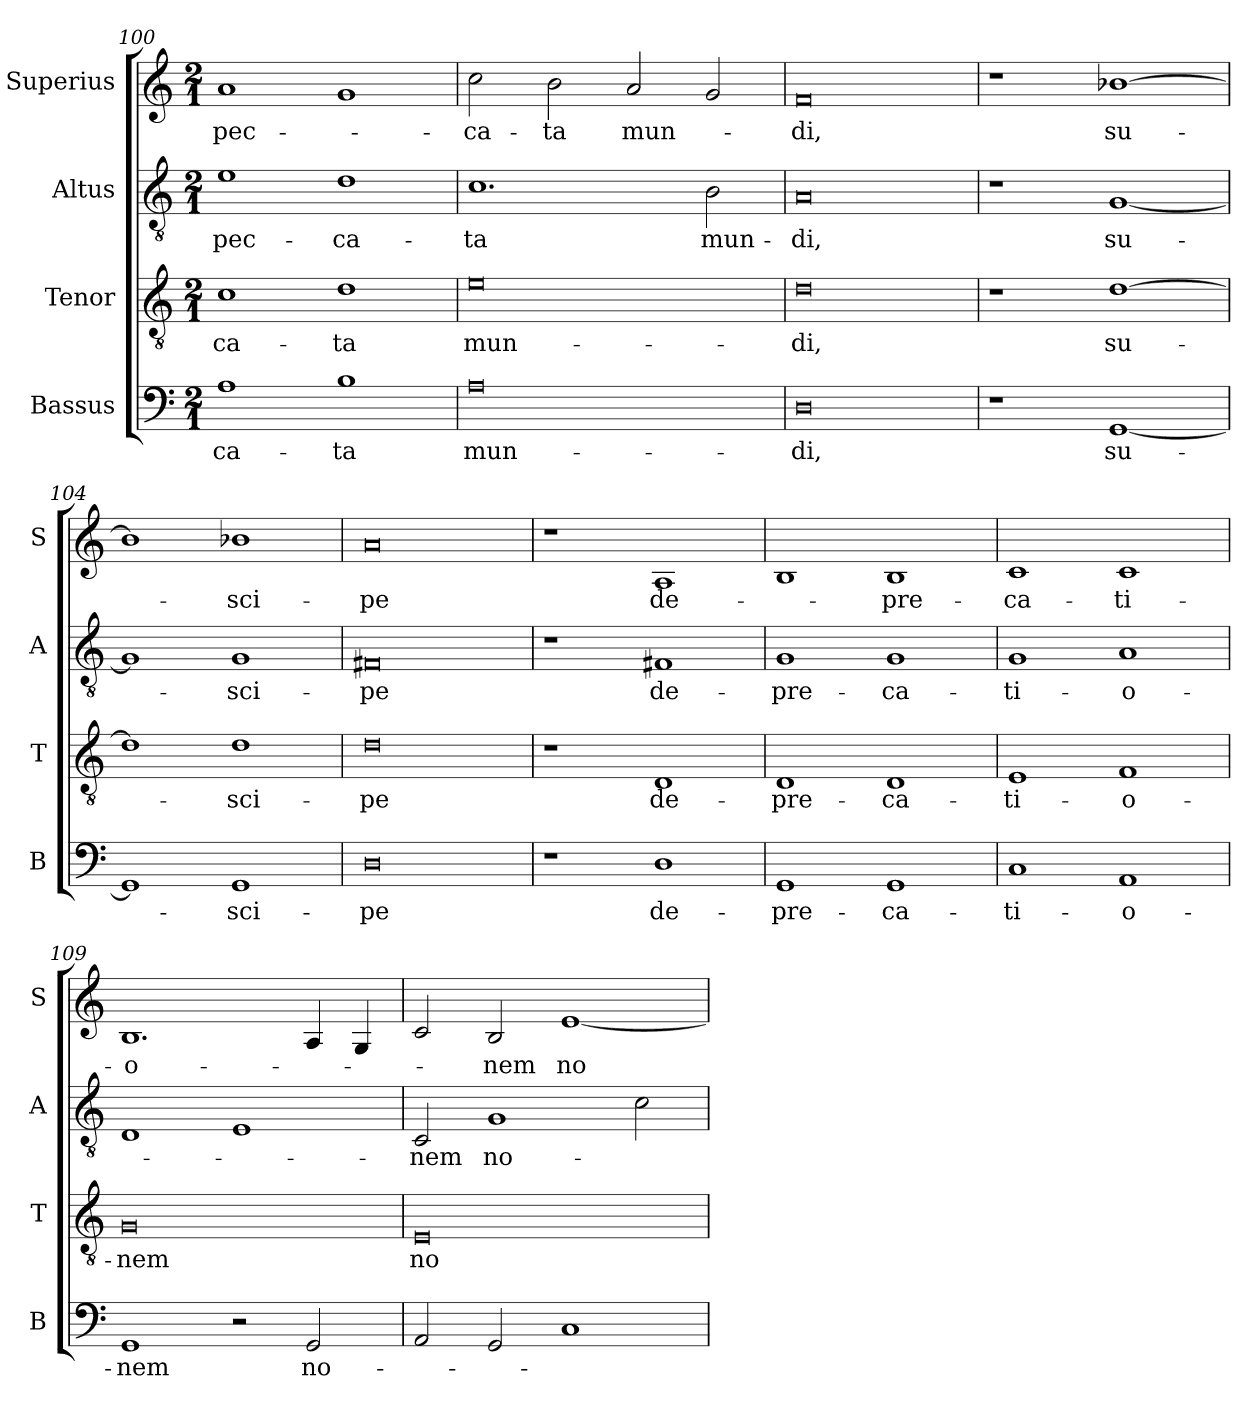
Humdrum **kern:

**kern	**text	**kern	**text	**kern	**text	**kern	**text
*part4	*part4	*part3	*part3	*part2	*part2	*part1	*part1
*staff4	*staff4	*staff3	*staff3	*staff2	*staff2	*staff1	*staff1
*I"Bassus	*	*I"Tenor	*	*I"Altus	*	*I"Superius	*
*I'B	*	*I'T	*	*I'A	*	*I'S	*
*clefF4	*	*clefGv2	*	*clefGv2	*	*clefG2	*
*k[]	*	*k[]	*	*k[]	*	*k[]	*
*M2/1	*	*M2/1	*	*M2/1	*	*M2/1	*
=100	=100	=100	=100	=100	=100	=100	=100
1A	-ca-	1c	-ca-	1e	pec-	1a	pec-
1B	-ta	1d	-ta	1d	-ca-	1g	.
=101	=101	=101	=101	=101	=101	=101	=101
0A	mun-	0e	mun-	1.c	-ta	2cc\	-ca-
.	.	.	.	.	.	2b\	-ta
.	.	.	.	.	.	2a/	mun-
.	.	.	.	2B\	mun-	2g/	.
=102	=102	=102	=102	=102	=102	=102	=102
0D	-di,	0d	-di,	0A	-di,	0f	-di,
=103	=103	=103	=103	=103	=103	=103	=103
1r	.	1r	.	1r	.	1r	.
[1GG	su-	[1d	su-	[1G	su-	[1b-X	su-
=104	=104	=104	=104	=104	=104	=104	=104
1GG]	.	1d]	.	1G]	.	1b-]	.
1GG	-sci-	1d	-sci-	1G	-sci-	1b-X	-sci-
=105	=105	=105	=105	=105	=105	=105	=105
0D	-pe	0d	-pe	0F#X	-pe	0a	-pe
=106	=106	=106	=106	=106	=106	=106	=106
1r	.	1r	.	1r	.	1r	.
1D	de-	1D	de-	1F#X	de-	1A	de-
=107	=107	=107	=107	=107	=107	=107	=107
1GG	-pre-	1D	-pre-	1G	-pre-	1B	.
1GG	-ca-	1D	-ca-	1G	-ca-	1B	-pre-
=108	=108	=108	=108	=108	=108	=108	=108
1C	-ti-	1E	-ti-	1G	-ti-	1c	-ca-
1AA	-o-	1F	-o-	1A	-o-	1c	-ti-
=109	=109	=109	=109	=109	=109	=109	=109
1GG	-nem	0G	-nem	1D	.	1.B	-o-
2r	.	.	.	1E	.	.	.
2GG/	no-	.	.	.	.	4A/	.
.	.	.	.	.	.	4G/	.
=110	=110	=110	=110	=110	=110	=110	=110
2AA/	.	0E	no-	2C/	-nem	2c/	.
2GG/	.	.	.	1G	no-	2B/	-nem
1C	.	.	.	.	.	[1e	no-
.	.	.	.	2c\	.	.	.
=	=	=	=	=	=	=	=
*-	*-	*-	*-	*-	*-	*-	*-
